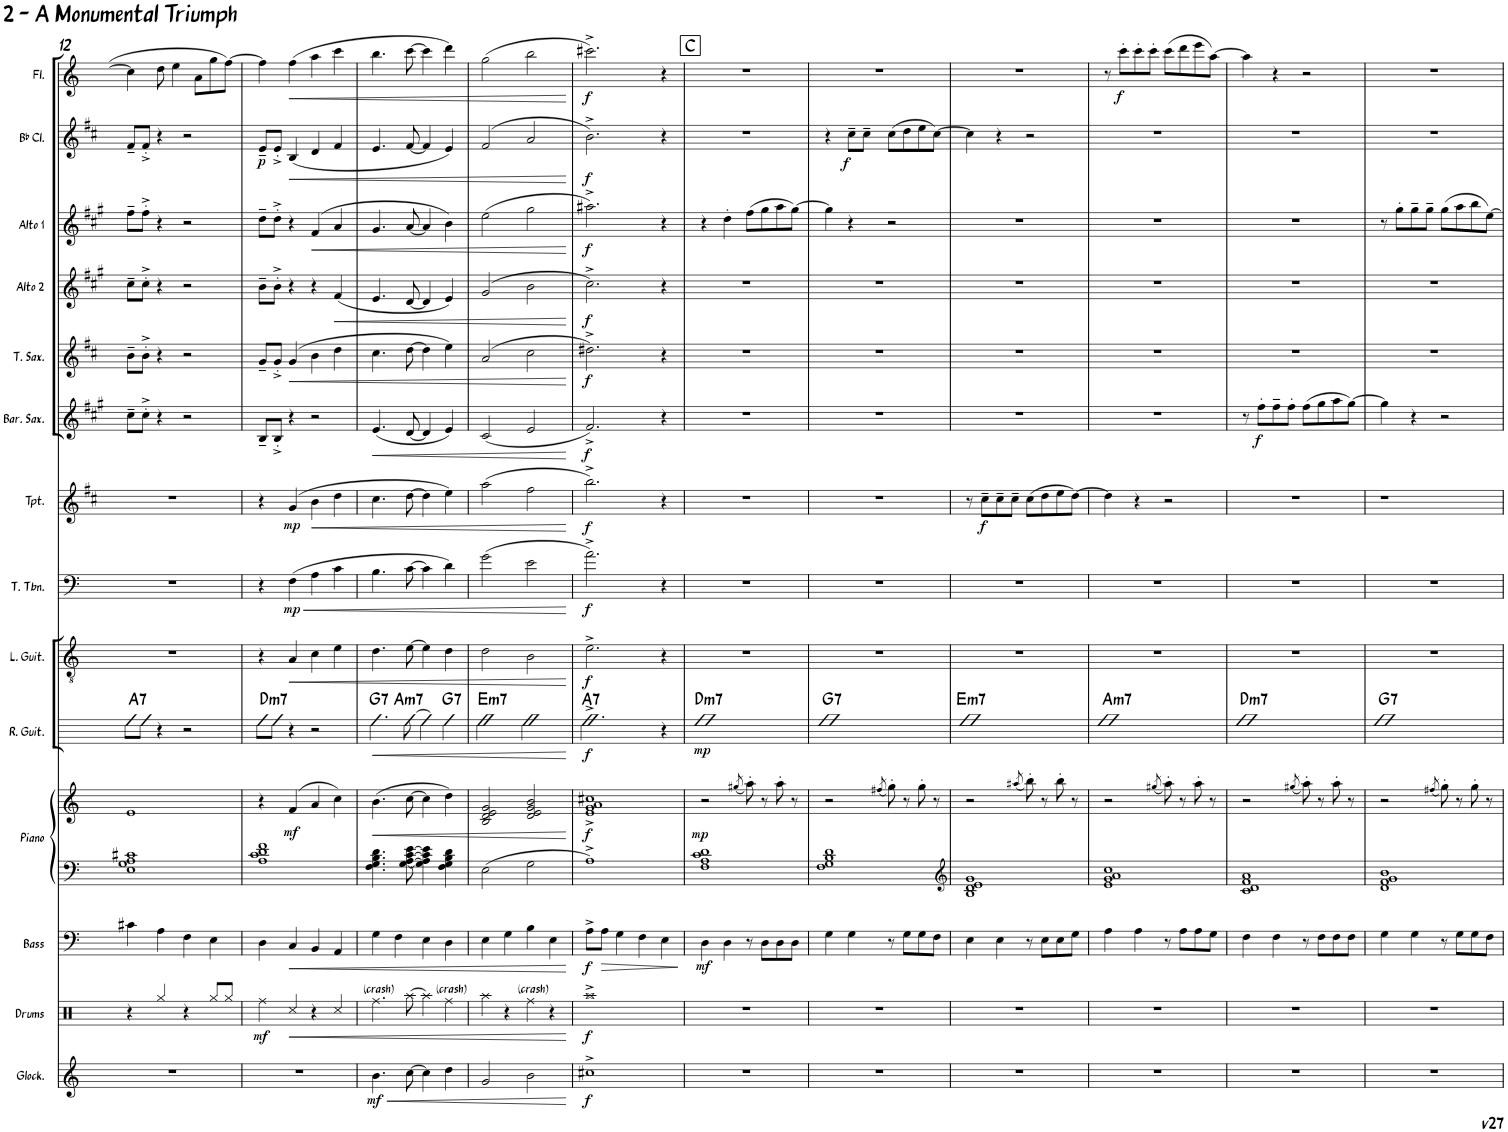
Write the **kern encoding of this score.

**kern	**dynam	**kern	**dynam	**kern	**dynam	**kern	**kern	**dynam	**kern	**dynam	**harte	**kern	**dynam	**kern	**dynam	**kern	**dynam	**kern	**dynam	**kern	**dynam	**kern	**dynam	**kern	**dynam	**kern	**dynam	**kern	**dynam
*part14	*part14	*part13	*part13	*part12	*part12	*part11	*part11	*part11	*part10	*part10	*part10	*part9	*part9	*part8	*part8	*part7	*part7	*part6	*part6	*part5	*part5	*part4	*part4	*part3	*part3	*part2	*part2	*part1	*part1
*staff15	*staff15	*staff14	*staff14	*staff13	*staff13	*staff12	*staff11	*staff11/12	*staff10	*staff10	*	*staff9	*staff9	*staff8	*staff8	*staff7	*staff7	*staff6	*staff6	*staff5	*staff5	*staff4	*staff4	*staff3	*staff3	*staff2	*staff2	*staff1	*staff1
*I"Glockenspiel	*	*I"Drums	*	*I"Bass	*	*I"Piano	*	*	*I"Rhythm Guitar	*	*	*I"Lead Guitar	*	*I"Tenor Trombone	*	*I"Trumpet	*	*I"Baritone Sax	*	*I"Tenor Sax	*	*I"Alto Sax 2	*	*I"Alto Sax 1	*	*I"Bb Clarinet	*	*I"Flute	*
*I'Glock.	*	*I'Drums	*	*I'Bass	*	*I'Piano	*	*	*I'R. Guit.	*	*	*I'L. Guit.	*	*I'T. Tbn.	*	*I'Tpt.	*	*I'Bar. Sax.	*	*I'T. Sax.	*	*I'Alto 2	*	*I'Alto 1	*	*I'Bb Cl.	*	*I'Fl.	*
!!LO:PB:g=z
*clefG2	*	*clefX	*	*clefF4	*	*clefF4	*clefG2	*	*clefG2	*	*	*clefGv2	*	*clefF4	*	*clefG2	*	*clefG2	*	*clefG2	*	*clefG2	*	*clefG2	*	*clefG2	*	*clefG2	*
*Trd-14c-24	*	*	*	*Trd7c12	*	*	*	*	*	*	*	*	*	*	*	*Trd1c2	*	*Trd12c21	*	*Trd8c14	*	*Trd5c9	*	*Trd5c9	*	*Trd1c2	*	*	*
*k[]	*	*k[]	*	*k[]	*	*k[]	*k[]	*	*k[]	*	*	*k[]	*	*k[]	*	*k[f#c#]	*	*k[f#c#g#]	*	*k[f#c#]	*	*k[f#c#g#]	*	*k[f#c#g#]	*	*k[f#c#]	*	*k[]	*
*M4/4	*	*M4/4	*	*M4/4	*	*M4/4	*M4/4	*	*M4/4	*	*	*M4/4	*	*M4/4	*	*M4/4	*	*M4/4	*	*M4/4	*	*M4/4	*	*M4/4	*	*M4/4	*	*M4/4	*
=12	=12	=12	=12	=12	=12	=12	=12	=12	=12	=12	=12	=12	=12	=12	=12	=12	=12	=12	=12	=12	=12	=12	=12	=12	=12	=12	=12	=12	=12
!	!	!	!	!	!	!	!	!	!	!	!LO:H:kt=7	!	!	!	!	!	!	!	!	!	!	!	!	!	!	!	!	!	!
1r	.	4r	.	4c#X\	.	1E 1G 1A 1c#X	1e	.	8f\L	.	A:7	1r	.	1r	.	1r	.	8cc#~\L	.	8b~\L	.	8cc#~\L	.	8ff#~\L	.	8f#~/L	.	4cc#\]	.
.	.	.	.	.	.	.	.	.	8f\J	.	.	.	.	.	.	.	.	8cc#'^\J	.	8b'^\J	.	8cc#'^\J	.	8ff#'^\J	.	8f#'^/J	.	.	.
.	.	4Rgg/	.	4A\	.	.	.	.	4r	.	.	.	.	.	.	.	.	4r	.	4r	.	4r	.	4r	.	4r	.	8dd\	.
.	.	.	.	.	.	.	.	.	.	.	.	.	.	.	.	.	.	.	.	.	.	.	.	.	.	.	.	4ee\	.
.	.	4r	.	4F\	.	.	.	.	2r	.	.	.	.	.	.	.	.	2r	.	2r	.	2r	.	2r	.	2r	.	.	.
.	.	.	.	.	.	.	.	.	.	.	.	.	.	.	.	.	.	.	.	.	.	.	.	.	.	.	.	8a\L	.
.	.	8Rgg/L	.	4E\	.	.	.	.	.	.	.	.	.	.	.	.	.	.	.	.	.	.	.	.	.	.	.	8gg\	.
.	.	8Rgg/J	.	.	.	.	.	.	.	.	.	.	.	.	.	.	.	.	.	.	.	.	.	.	.	.	.	[8ff\J	.
=13	=13	=13	=13	=13	=13	=13	=13	=13	=13	=13	=13	=13	=13	=13	=13	=13	=13	=13	=13	=13	=13	=13	=13	=13	=13	=13	=13	=13	=13
!	!	!	!LO:DY:b	!	!	!	!	!	!	!	!LO:H:kt=m7	!	!	!	!	!	!	!	!	!	!	!	!	!	!	!	!LO:DY:b	!	!
1r	.	4Rff\	mf	4D\	.	1A 1c 1d 1f	4r	.	8f\L	.	D:min7	4r	.	4r	.	4r	.	8B~/L	.	8g~/L	.	8b~\L	.	8dd~\L	.	8e~/L	p	4ff\]	.
.	.	.	.	.	.	.	.	.	8f\J	.	.	.	.	.	.	.	.	8B'^/J	.	8g'^/J	.	8b'^\J	.	8dd'^\J	.	8e'^/J	.	.	.
!	!	!	!LO:HP:b	!	!LO:HP:b	!	!	!LO:DY:b	!	!	!	!	!LO:HP:b	!	!LO:HP:b	!	!	!	!	!	!LO:HP:b	!	!	!	!	!	!LO:HP:b	!	!LO:HP:b
!	!	!	!	!	!	!	!	!	!	!	!	!	!	!	!LO:DY:n=1:b	!	!LO:DY:b	!	!	!	!	!	!	!	!	!	!	!	!
.	.	4Rcc/	<	4C/	<	.	(4f/	mf	4r	.	.	4A/	<	(4F\	< mp	(4g/	mp	4r	.	(4g/	<	4r	.	4r	.	(4B/	<	(4ff\	<
!	!	!	!	!	!	!	!	!	!	!	!	!	!	!	!	!	!LO:HP:b	!	!	!	!	!	!	!	!LO:HP:b	!	!	!	!
.	.	4r	.	4BB/	.	.	4a/	.	2r	.	.	4c\	.	4A\	.	4b\	<	2r	.	4b\	.	4r	.	(4f#/	<	4d/	.	4aa\	.
!	!	!	!	!	!	!	!	!	!	!	!	!	!	!	!	!	!	!	!	!	!	!	!LO:HP:b	!	!	!	!	!	!
.	.	4Rcc/	.	4AA/	.	.	4cc\)	.	.	.	.	4e\	.	4c\	.	4dd\	.	.	.	4dd\	.	(4f#/	<	4a/	.	4f#/	.	4ccc\	.
=14	=14	=14	=14	=14	=14	=14	=14	=14	=14	=14	=14	=14	=14	=14	=14	=14	=14	=14	=14	=14	=14	=14	=14	=14	=14	=14	=14	=14	=14
!	!	!LO:TX:a:t=(crash)	!	!	!	!	!	!	!	!	!	!	!	!	!	!	!	!	!	!	!	!	!	!	!	!	!	!	!
!	!LO:HP:b	!	!	!	!	!	!	!LO:HP:b	!	!LO:HP:b	!	!	!	!	!	!	!	!	!LO:HP:b	!	!	!	!	!	!	!	!	!	!
!	!LO:DY:n=1:b	!	!	!	!	!	!	!	!	!	!LO:H:kt=7	!	!	!	!	!	!	!	!	!	!	!	!	!	!	!	!	!	!
4.b\	< mf	4.Rff\	.	4G\	.	4.F\ 4.G\ 4.B\ 4.d\	(4.b\	<	4.f\	<	G:7	4.d\	.	4.B\	.	4.cc#\	.	(4.e/	<	4.cc#\	.	4.e/	.	4.g#/	.	4.e/	.	4.bb\	.
.	.	.	.	4F\	.	.	.	.	.	.	.	.	.	.	.	.	.	.	.	.	.	.	.	.	.	.	.	.	.
[8cc\	.	[8Raa\	.	.	.	[8G\ [8A\ [8c\ [8e\	[8cc\	.	[8f\	.	.	[8e\	.	[8c\	.	[8dd\	.	[8d/	.	[8dd\	.	[8d/	.	[8a/	.	[8f#/	.	[8ccc\	.
!	!	!	!	!	!	!	!	!	!	!	!LO:H:kt=m7	!	!	!	!	!	!	!	!	!	!	!	!	!	!	!	!	!	!
4cc\]	.	4Raa\]	.	4E\	.	4G\] 4A\] 4c\] 4e\]	4cc\]	.	4f\]	.	A:min7	4e\]	.	4c\]	.	4dd\]	.	4d/]	.	4dd\]	.	4d/]	.	4a/]	.	4f#/]	.	4ccc\]	.
!	!	!LO:TX:a:t=(crash)	!	!	!	!	!	!	!	!	!LO:H:kt=7	!	!	!	!	!	!	!	!	!	!	!	!	!	!	!	!	!	!
4dd\	.	4Rff\	.	4D\	.	4F\ 4G\ 4B\ 4d\	4dd\)	.	4f\	.	G:7	4d\	.	4d\)	.	4ee\)	.	4e/)	.	4ee\)	.	4e/)	.	4b\)	.	4e/)	.	4ddd\)	.
=15	=15	=15	=15	=15	=15	=15	=15	=15	=15	=15	=15	=15	=15	=15	=15	=15	=15	=15	=15	=15	=15	=15	=15	=15	=15	=15	=15	=15	=15
!	!	!	!	!	!	!	!	!	!	!	!LO:H:kt=m7	!	!	!	!	!	!	!	!	!	!	!	!	!	!	!	!	!	!
2g/	.	4Raa\	.	4E\	.	2E\	2B/ 2d/ 2e/ 2g/	.	2f\	.	E:min7	2d\	.	(2g\	.	(2aa\	.	(2c#/	.	(2a/	.	(2g#/	.	(2ee\	.	(2f#/	.	(2gg\	.
.	.	4r	.	4G\	.	.	.	.	.	.	.	.	.	.	.	.	.	.	.	.	.	.	.	.	.	.	.	.	.
!	!	!LO:TX:a:t=(crash)	!	!	!	!	!	!	!	!	!LO:H:kt=m7	!	!	!	!	!	!	!	!	!	!	!	!	!	!	!	!	!	!
2b\	.	4Rff\	.	4B\	.	2G\	2d/ 2e/ 2g/ 2b/	.	2f\	.	E:min7	2B\	.	2e\	.	2ff#\	.	2e/	.	2cc#\	.	2b\	.	2gg#\	.	2a/	.	2bb\	.
.	.	4r	.	4E\	.	.	.	.	.	.	.	.	.	.	.	.	.	.	.	.	.	.	.	.	.	.	.	.	.
.	[	.	[	.	[	.	.	[	.	[	.	.	[	.	[	.	[	.	[	.	[	.	[	.	[	.	[	.	[
=16	=16	=16	=16	=16	=16	=16	=16	=16	=16	=16	=16	=16	=16	=16	=16	=16	=16	=16	=16	=16	=16	=16	=16	=16	=16	=16	=16	=16	=16
!	!LO:DY:b	!	!LO:DY:b	!	!LO:DY:b	!	!	!LO:DY:b	!	!LO:DY:b	!LO:H:kt=7	!	!LO:DY:b	!	!LO:DY:b	!	!LO:DY:b	!	!LO:DY:b	!	!LO:DY:b	!	!LO:DY:b	!	!LO:DY:b	!	!LO:DY:b	!	!LO:DY:b
1cc#X^	f	1Raa^	f	8A^\L	f	1A^	1e^ 1g^ 1a^ 1cc#X^	f	2.f^\	f	A:7	2.e^\	f	2.a^\)	f	2.bb^\)	f	2.f#^/)	f	2.dd#X^\)	f	2.cc#^\)	f	2.aa#X^\)	f	2.b^\)	f	2.ccc#X^\)	f
!	!	!	!	!	!LO:HP:b	!	!	!	!	!	!	!	!	!	!	!	!	!	!	!	!	!	!	!	!	!	!	!	!
.	.	.	.	8A\J	>	.	.	.	.	.	.	.	.	.	.	.	.	.	.	.	.	.	.	.	.	.	.	.	.
.	.	.	.	4G\	.	.	.	.	.	.	.	.	.	.	.	.	.	.	.	.	.	.	.	.	.	.	.	.	.
.	.	.	.	4F\	.	.	.	.	.	.	.	.	.	.	.	.	.	.	.	.	.	.	.	.	.	.	.	.	.
.	.	.	.	4E\	.	.	.	.	4r	.	.	4r	.	4r	.	4r	.	4r	.	4r	.	4r	.	4r	.	4r	.	4r	.
.	.	.	.	.	]	.	.	.	.	.	.	.	.	.	.	.	.	.	.	.	.	.	.	.	.	.	.	.	.
!!LO:REH:place=s1:a:B:rj:fs=14:t=C
=17	=17	=17	=17	=17	=17	=17	=17	=17	=17	=17	=17	=17	=17	=17	=17	=17	=17	=17	=17	=17	=17	=17	=17	=17	=17	=17	=17	=17	=17
!	!	!	!	!	!LO:DY:b	!	!	!LO:DY:b	!	!LO:DY:b	!LO:H:kt=m7	!	!	!	!	!	!	!	!	!	!	!	!	!	!	!	!	!	!
1r	.	1r	.	4D\	mf	1F 1A 1c 1d	2r	mp	1f	mp	D:min7	1r	.	1r	.	1r	.	1r	.	1r	.	1r	.	4r	.	1r	.	1r	.
.	.	.	.	4D\	.	.	.	.	.	.	.	.	.	.	.	.	.	.	.	.	.	.	.	4dd'\	.	.	.	.	.
.	.	.	.	.	.	.	(8qgg#X/	.	.	.	.	.	.	.	.	.	.	.	.	.	.	.	.	.	.	.	.	.	.
.	.	.	.	8r	.	.	8aa'\)	.	.	.	.	.	.	.	.	.	.	.	.	.	.	.	.	(8ff#\L	.	.	.	.	.
.	.	.	.	8D\L	.	.	8r	.	.	.	.	.	.	.	.	.	.	.	.	.	.	.	.	8gg#\	.	.	.	.	.
.	.	.	.	8D\	.	.	8aa'\	.	.	.	.	.	.	.	.	.	.	.	.	.	.	.	.	8aa\	.	.	.	.	.
.	.	.	.	8D\J	.	.	8r	.	.	.	.	.	.	.	.	.	.	.	.	.	.	.	.	[8gg#\J)	.	.	.	.	.
=18	=18	=18	=18	=18	=18	=18	=18	=18	=18	=18	=18	=18	=18	=18	=18	=18	=18	=18	=18	=18	=18	=18	=18	=18	=18	=18	=18	=18	=18
!	!	!	!	!	!	!	!	!	!	!	!LO:H:kt=7	!	!	!	!	!	!	!	!	!	!	!	!	!	!	!	!	!	!
1r	.	1r	.	4G\	.	1F 1G 1B 1d	2r	.	1f	.	G:7	1r	.	1r	.	1r	.	1r	.	1r	.	1r	.	4gg#\]	.	4r	.	1r	.
!	!	!	!	!	!	!	!	!	!	!	!	!	!	!	!	!	!	!	!	!	!	!	!	!	!	!	!LO:DY:b	!	!
.	.	.	.	4G\	.	.	.	.	.	.	.	.	.	.	.	.	.	.	.	.	.	.	.	4r	.	8cc#~\L	f	.	.
.	.	.	.	.	.	.	.	.	.	.	.	.	.	.	.	.	.	.	.	.	.	.	.	.	.	8cc#~\J	.	.	.
.	.	.	.	.	.	.	(8qff#X/	.	.	.	.	.	.	.	.	.	.	.	.	.	.	.	.	.	.	.	.	.	.
.	.	.	.	8r	.	.	8gg'\)	.	.	.	.	.	.	.	.	.	.	.	.	.	.	.	.	2r	.	(8cc#\L	.	.	.
.	.	.	.	8G\L	.	.	8r	.	.	.	.	.	.	.	.	.	.	.	.	.	.	.	.	.	.	8dd\	.	.	.
.	.	.	.	8G\	.	.	8gg'\	.	.	.	.	.	.	.	.	.	.	.	.	.	.	.	.	.	.	8ee\	.	.	.
.	.	.	.	8F\J	.	.	8r	.	.	.	.	.	.	.	.	.	.	.	.	.	.	.	.	.	.	[8cc#\J)	.	.	.
=19	=19	=19	=19	=19	=19	=19	=19	=19	=19	=19	=19	=19	=19	=19	=19	=19	=19	=19	=19	=19	=19	=19	=19	=19	=19	=19	=19	=19	=19
*	*	*	*	*	*	*clefG2	*	*	*	*	*	*	*	*	*	*	*	*	*	*	*	*	*	*	*	*	*	*	*
!	!	!	!	!	!	!	!	!	!	!	!LO:H:kt=m7	!	!	!	!	!	!	!	!	!	!	!	!	!	!	!	!	!	!
1r	.	1r	.	4E\	.	1B 1d 1e 1g	2r	.	1f	.	E:min7	1r	.	1r	.	8r	.	1r	.	1r	.	1r	.	1r	.	4cc#\]	.	1r	.
!	!	!	!	!	!	!	!	!	!	!	!	!	!	!	!	!	!LO:DY:b	!	!	!	!	!	!	!	!	!	!	!	!
.	.	.	.	.	.	.	.	.	.	.	.	.	.	.	.	8cc#~\L	f	.	.	.	.	.	.	.	.	.	.	.	.
.	.	.	.	4E\	.	.	.	.	.	.	.	.	.	.	.	8cc#~\	.	.	.	.	.	.	.	.	.	4r	.	.	.
.	.	.	.	.	.	.	.	.	.	.	.	.	.	.	.	8cc#~\J	.	.	.	.	.	.	.	.	.	.	.	.	.
.	.	.	.	.	.	.	(8qaa#X/	.	.	.	.	.	.	.	.	.	.	.	.	.	.	.	.	.	.	.	.	.	.
.	.	.	.	8r	.	.	8bb'\)	.	.	.	.	.	.	.	.	(8cc#\L	.	.	.	.	.	.	.	.	.	2r	.	.	.
.	.	.	.	8E\L	.	.	8r	.	.	.	.	.	.	.	.	8dd\	.	.	.	.	.	.	.	.	.	.	.	.	.
.	.	.	.	8E\	.	.	8bb'\	.	.	.	.	.	.	.	.	8ee\	.	.	.	.	.	.	.	.	.	.	.	.	.
.	.	.	.	8G\J	.	.	8r	.	.	.	.	.	.	.	.	[8dd\J)	.	.	.	.	.	.	.	.	.	.	.	.	.
=20	=20	=20	=20	=20	=20	=20	=20	=20	=20	=20	=20	=20	=20	=20	=20	=20	=20	=20	=20	=20	=20	=20	=20	=20	=20	=20	=20	=20	=20
!	!	!	!	!	!	!	!	!	!	!	!LO:H:kt=m7	!	!	!	!	!	!	!	!	!	!	!	!	!	!	!	!	!	!
1r	.	1r	.	4A\	.	1e 1g 1a 1cc	2r	.	1f	.	A:min7	1r	.	1r	.	4dd\]	.	1r	.	1r	.	1r	.	1r	.	1r	.	8r	.
!	!	!	!	!	!	!	!	!	!	!	!	!	!	!	!	!	!	!	!	!	!	!	!	!	!	!	!	!	!LO:DY:b
.	.	.	.	.	.	.	.	.	.	.	.	.	.	.	.	.	.	.	.	.	.	.	.	.	.	.	.	8ccc'\L	f
.	.	.	.	4A\	.	.	.	.	.	.	.	.	.	.	.	4r	.	.	.	.	.	.	.	.	.	.	.	8ccc'\	.
.	.	.	.	.	.	.	.	.	.	.	.	.	.	.	.	.	.	.	.	.	.	.	.	.	.	.	.	8ccc'\J	.
.	.	.	.	.	.	.	(8qgg#X/	.	.	.	.	.	.	.	.	.	.	.	.	.	.	.	.	.	.	.	.	.	.
.	.	.	.	8r	.	.	8aa'\)	.	.	.	.	.	.	.	.	2r	.	.	.	.	.	.	.	.	.	.	.	(8ccc\L	.
.	.	.	.	8A\L	.	.	8r	.	.	.	.	.	.	.	.	.	.	.	.	.	.	.	.	.	.	.	.	8ddd\	.
.	.	.	.	8A\	.	.	8aa'\	.	.	.	.	.	.	.	.	.	.	.	.	.	.	.	.	.	.	.	.	8eee\	.
.	.	.	.	8G\J	.	.	8r	.	.	.	.	.	.	.	.	.	.	.	.	.	.	.	.	.	.	.	.	[8aa\J)	.
=21	=21	=21	=21	=21	=21	=21	=21	=21	=21	=21	=21	=21	=21	=21	=21	=21	=21	=21	=21	=21	=21	=21	=21	=21	=21	=21	=21	=21	=21
!	!	!	!	!	!	!	!	!	!	!	!LO:H:kt=m7	!	!	!	!	!	!	!	!	!	!	!	!	!	!	!	!	!	!
1r	.	1r	.	4F\	.	1c 1d 1f 1a	2r	.	1f	.	D:min7	1r	.	1r	.	1r	.	8r	.	1r	.	1r	.	1r	.	1r	.	4aa\]	.
!	!	!	!	!	!	!	!	!	!	!	!	!	!	!	!	!	!	!	!LO:DY:b	!	!	!	!	!	!	!	!	!	!
.	.	.	.	.	.	.	.	.	.	.	.	.	.	.	.	.	.	8ff#'\L	f	.	.	.	.	.	.	.	.	.	.
.	.	.	.	4F\	.	.	.	.	.	.	.	.	.	.	.	.	.	8ff#~\	.	.	.	.	.	.	.	.	.	4r	.
.	.	.	.	.	.	.	.	.	.	.	.	.	.	.	.	.	.	8ff#'\J	.	.	.	.	.	.	.	.	.	.	.
.	.	.	.	.	.	.	(8qgg#X/	.	.	.	.	.	.	.	.	.	.	.	.	.	.	.	.	.	.	.	.	.	.
.	.	.	.	8r	.	.	8aa'\)	.	.	.	.	.	.	.	.	.	.	(8ff#\L	.	.	.	.	.	.	.	.	.	2r	.
.	.	.	.	8F\L	.	.	8r	.	.	.	.	.	.	.	.	.	.	8gg#\	.	.	.	.	.	.	.	.	.	.	.
.	.	.	.	8F\	.	.	8aa'\	.	.	.	.	.	.	.	.	.	.	8aa\	.	.	.	.	.	.	.	.	.	.	.
.	.	.	.	8F\J	.	.	8r	.	.	.	.	.	.	.	.	.	.	[8gg#\J)	.	.	.	.	.	.	.	.	.	.	.
=22	=22	=22	=22	=22	=22	=22	=22	=22	=22	=22	=22	=22	=22	=22	=22	=22	=22	=22	=22	=22	=22	=22	=22	=22	=22	=22	=22	=22	=22
!	!	!	!	!	!	!	!	!	!	!	!LO:H:kt=7	!	!	!	!	!	!	!	!	!	!	!	!	!	!	!	!	!	!
1r	.	1r	.	4G\	.	1d 1f 1g 1b	2r	.	1f	.	G:7	1r	.	1r	.	1r	.	4gg#\]	.	1r	.	1r	.	8r	.	1r	.	1r	.
.	.	.	.	.	.	.	.	.	.	.	.	.	.	.	.	.	.	.	.	.	.	.	.	8gg#'\L	.	.	.	.	.
.	.	.	.	4G\	.	.	.	.	.	.	.	.	.	.	.	.	.	4r	.	.	.	.	.	8gg#~\	.	.	.	.	.
.	.	.	.	.	.	.	.	.	.	.	.	.	.	.	.	.	.	.	.	.	.	.	.	8gg#~\J	.	.	.	.	.
.	.	.	.	.	.	.	(8qff#X/	.	.	.	.	.	.	.	.	.	.	.	.	.	.	.	.	.	.	.	.	.	.
.	.	.	.	8r	.	.	8gg'\)	.	.	.	.	.	.	.	.	.	.	2r	.	.	.	.	.	(8gg#\L	.	.	.	.	.
.	.	.	.	8G\L	.	.	8r	.	.	.	.	.	.	.	.	.	.	.	.	.	.	.	.	8aa\	.	.	.	.	.
.	.	.	.	8G\	.	.	8gg'\	.	.	.	.	.	.	.	.	.	.	.	.	.	.	.	.	8bb\	.	.	.	.	.
.	.	.	.	8F\J	.	.	8r	.	.	.	.	.	.	.	.	.	.	.	.	.	.	.	.	[8ee\J)	.	.	.	.	.
=	=	=	=	=	=	=	=	=	=	=	=	=	=	=	=	=	=	=	=	=	=	=	=	=	=	=	=	=	=
*-	*-	*-	*-	*-	*-	*-	*-	*-	*-	*-	*-	*-	*-	*-	*-	*-	*-	*-	*-	*-	*-	*-	*-	*-	*-	*-	*-	*-	*-
